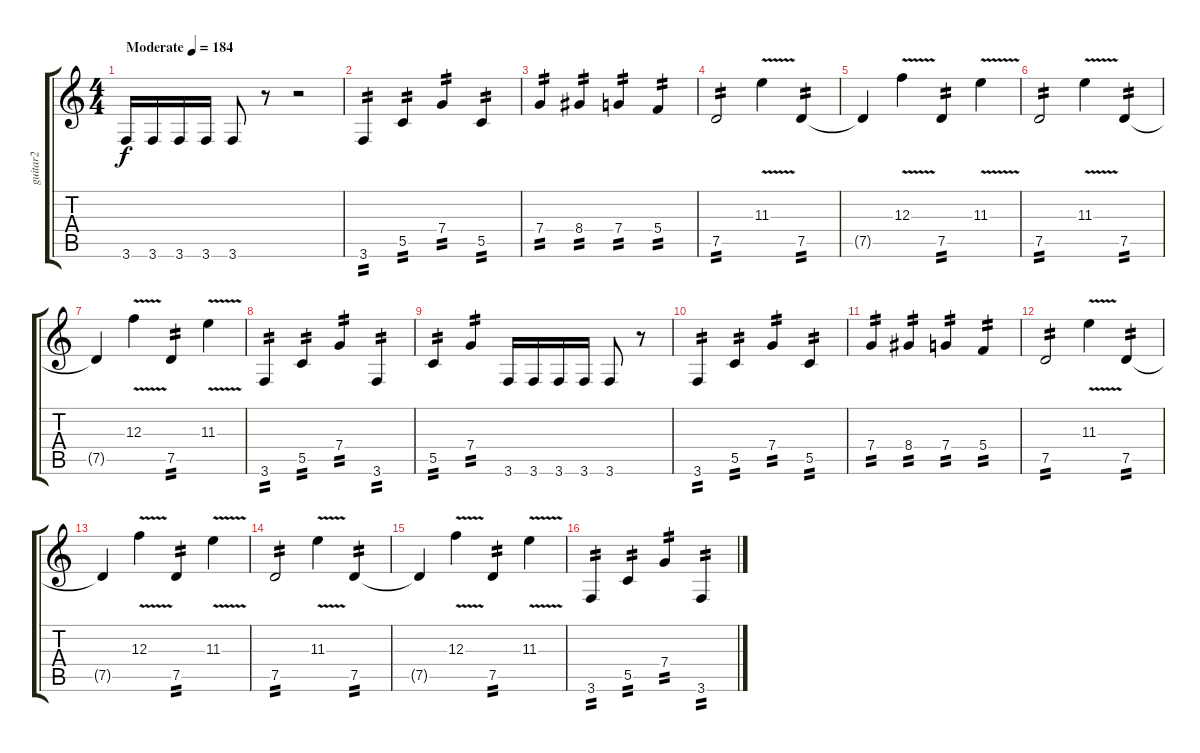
\track ("guitar2" "guitar2") {instrument distortionguitar}
\staff {score tabs}
\tuning (D4 A3 F3 C3 G2 D2) {hide}
\ts (4 4)
\tempo (184 "Moderate")
\clef g2
\ks c
3.6.16{dy f instrument distortionguitar} 3.6.16 3.6.16 3.6.16 3.6.8 r.8 r.2 |
3.6.4{tp 2} 5.5.4{tp 2} 7.4.4{tp 2} 5.5.4{tp 2} |
7.4.4{tp 2} 8.4.4{tp 2} 7.4.4{tp 2} 5.4.4{tp 2} |
7.5.2{tp 2} 11.3{v}.4 7.5.4{tp 2} |
7.5{t}.4 12.3{v}.4 7.5.4{tp 2} 11.3{v}.4 |
7.5.2{tp 2} 11.3{v}.4 7.5.4{tp 2} |
7.5{t}.4 12.3{v}.4 7.5.4{tp 2} 11.3{v}.4 |
3.6.4{tp 2} 5.5.4{tp 2} 7.4.4{tp 2} 3.6.4{tp 2} |
5.5.4{tp 2} 7.4.4{tp 2} 3.6.16 3.6.16 3.6.16 3.6.16 3.6.8 r.8 |
3.6.4{tp 2} 5.5.4{tp 2} 7.4.4{tp 2} 5.5.4{tp 2} |
7.4.4{tp 2} 8.4.4{tp 2} 7.4.4{tp 2} 5.4.4{tp 2} |
7.5.2{tp 2} 11.3{v}.4 7.5.4{tp 2} |
7.5{t}.4 12.3{v}.4 7.5.4{tp 2} 11.3{v}.4 |
7.5.2{tp 2} 11.3{v}.4 7.5.4{tp 2} |
7.5{t}.4 12.3{v}.4 7.5.4{tp 2} 11.3{v}.4 |
3.6.4{tp 2} 5.5.4{tp 2} 7.4.4{tp 2} 3.6.4{tp 2}
